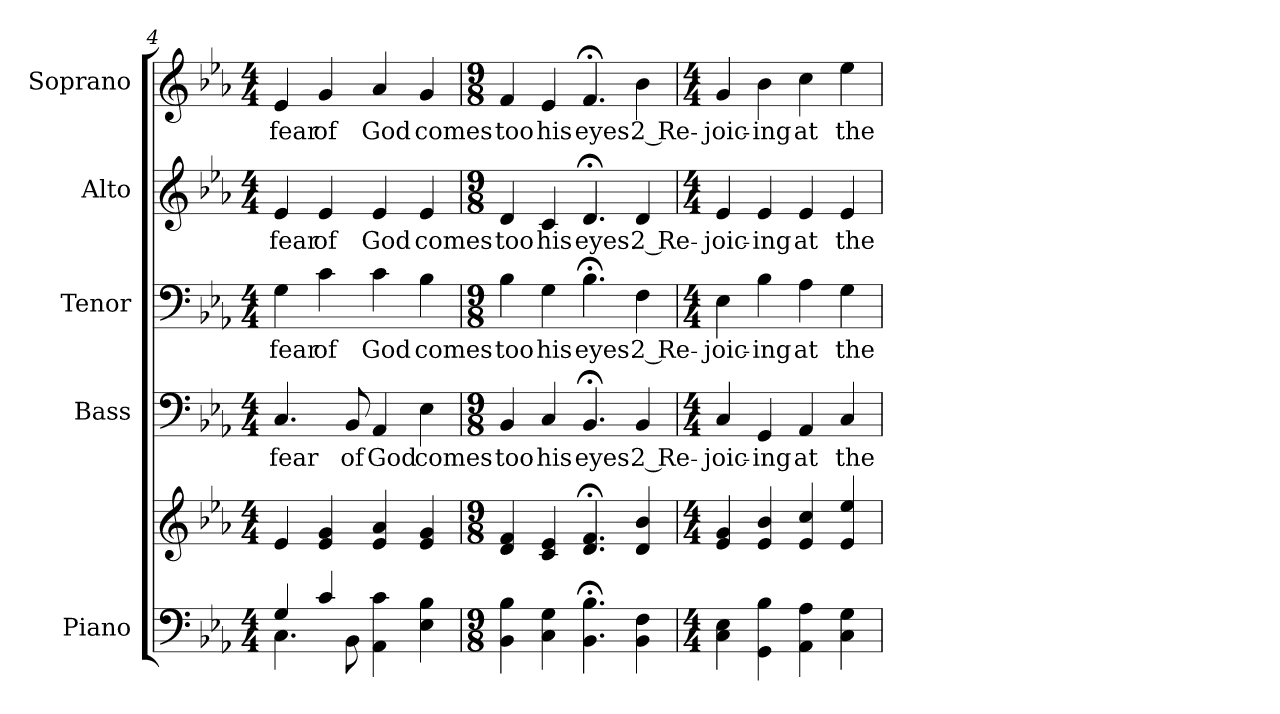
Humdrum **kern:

**kern	**kern	**kern	**text	**kern	**text	**kern	**text	**kern	**text
*part5	*part5	*part4	*part4	*part3	*part3	*part2	*part2	*part1	*part1
*staff6	*staff5	*staff4	*staff4	*staff3	*staff3	*staff2	*staff2	*staff1	*staff1
*I"Piano	*	*I"Bass	*	*I"Tenor	*	*I"Alto	*	*I"Soprano	*
*I'Pno.	*	*I'B.	*	*I'T.	*	*I'A.	*	*I'S.	*
!!LO:PB:g=z
*clefF4	*clefG2	*clefF4	*	*clefF4	*	*clefG2	*	*clefG2	*
*k[b-e-a-]	*k[b-e-a-]	*k[b-e-a-]	*	*k[b-e-a-]	*	*k[b-e-a-]	*	*k[b-e-a-]	*
*E-:	*E-:	*E-:	*	*E-:	*	*E-:	*	*E-:	*
*M4/4	*M4/4	*M4/4	*	*M4/4	*	*M4/4	*	*M4/4	*
=4	=4	=4	=4	=4	=4	=4	=4	=4	=4
*^	*	*	*	*	*	*	*	*	*
!	!	!	!	!LO:LY:b:color=#000000	!	!	!	!	!	!
!	!	!	!	!	!	!LO:LY:b:color=#000000	!	!	!	!
!	!	!	!	!	!	!	!	!LO:LY:b:color=#000000	!	!
!	!	!	!	!	!	!	!	!	!	!LO:LY:b:color=#000000
4Gi/	4.Ci\	4e-i/	4.Ci/	fear	4Gi\	fear	4e-i/	fear	4e-i/	fear
!	!	!	!	!	!	!LO:LY:b:color=#000000	!	!	!	!
!	!	!	!	!	!	!	!	!LO:LY:b:color=#000000	!	!
!	!	!	!	!	!	!	!	!	!	!LO:LY:b:color=#000000
4ci/	.	4e-i/ 4gi	.	.	4ci\	of	4e-i/	of	4gi/	of
!	!	!	!	!LO:LY:b:color=#000000	!	!	!	!	!	!
.	8BB-i\	.	8BB-i/	of	.	.	.	.	.	.
!	!	!	!	!LO:LY:b:color=#000000	!	!	!	!	!	!
!	!	!	!	!	!	!LO:LY:b:color=#000000	!	!	!	!
!	!	!	!	!	!	!	!	!LO:LY:b:color=#000000	!	!
!	!	!	!	!	!	!	!	!	!	!LO:LY:b:color=#000000
4AA-i\ 4ci	2ryy	4e-i/ 4a-i	4AA-i/	God	4ci\	God	4e-i/	God	4a-i/	God
!	!	!	!	!LO:LY:b:color=#000000	!	!	!	!	!	!
!	!	!	!	!	!	!LO:LY:b:color=#000000	!	!	!	!
!	!	!	!	!	!	!	!	!LO:LY:b:color=#000000	!	!
!	!	!	!	!	!	!	!	!	!	!LO:LY:b:color=#000000
4E-i\ 4B-i	.	4e-i/ 4gi	4E-i\	comes	4B-i\	comes	4e-i/	comes	4gi/	comes
*v	*v	*	*	*	*	*	*	*	*	*
=5	=5	=5	=5	=5	=5	=5	=5	=5	=5
*M9/8	*M9/8	*M9/8	*	*M9/8	*	*M9/8	*	*M9/8	*
!	!	!	!LO:LY:b:color=#000000	!	!	!	!	!	!
!	!	!	!	!	!LO:LY:b:color=#000000	!	!	!	!
!	!	!	!	!	!	!	!LO:LY:b:color=#000000	!	!
!	!	!	!	!	!	!	!	!	!LO:LY:b:color=#000000
4BB-i\ 4B-i	4di/ 4fi	4BB-i/	too	4B-i\	too	4di/	too	4fi/	too
!	!	!	!LO:LY:b:color=#000000	!	!	!	!	!	!
!	!	!	!	!	!LO:LY:b:color=#000000	!	!	!	!
!	!	!	!	!	!	!	!LO:LY:b:color=#000000	!	!
!	!	!	!	!	!	!	!	!	!LO:LY:b:color=#000000
4Ci\ 4Gi	4ci/ 4e-i	4Ci/	his	4Gi\	his	4ci/	his	4e-i/	his
!	!	!	!LO:LY:b:color=#000000	!	!	!	!	!	!
!	!	!	!	!	!LO:LY:b:color=#000000	!	!	!	!
!	!	!	!	!	!	!	!LO:LY:b:color=#000000	!	!
!	!	!	!	!	!	!	!	!	!LO:LY:b:color=#000000
4.BB-i\; 4.B-i;	4.di/; 4.fi;	4.BB-;i/	eyes.	4.B-;i\	eyes.	4.d;i/	eyes.	4.f;i/	eyes.
!	!	!	!LO:LY:b:color=#000000	!	!	!	!	!	!
!	!	!	!	!	!LO:LY:b:color=#000000	!	!	!	!
!	!	!	!	!	!	!	!LO:LY:b:color=#000000	!	!
!	!	!	!	!	!	!	!	!	!LO:LY:b:color=#000000
4BB-i\ 4Fi	4di/ 4b-i	4BB-i/	2 Re-	4Fi\	2 Re-	4di/	2 Re-	4b-i\	2 Re-
=6	=6	=6	=6	=6	=6	=6	=6	=6	=6
*M4/4	*M4/4	*M4/4	*	*M4/4	*	*M4/4	*	*M4/4	*
!	!	!	!LO:LY:b:color=#000000	!	!	!	!	!	!
!	!	!	!	!	!LO:LY:b:color=#000000	!	!	!	!
!	!	!	!	!	!	!	!LO:LY:b:color=#000000	!	!
!	!	!	!	!	!	!	!	!	!LO:LY:b:color=#000000
4Ci\ 4E-i	4e-i/ 4gi	4Ci/	-joic-	4E-i\	-joic-	4e-i/	-joic-	4gi/	-joic-
!	!	!	!LO:LY:b:color=#000000	!	!	!	!	!	!
!	!	!	!	!	!LO:LY:b:color=#000000	!	!	!	!
!	!	!	!	!	!	!	!LO:LY:b:color=#000000	!	!
!	!	!	!	!	!	!	!	!	!LO:LY:b:color=#000000
4GGi\ 4B-i	4e-i/ 4b-i	4GGi/	-ing	4B-i\	-ing	4e-i/	-ing	4b-i\	-ing
!	!	!	!LO:LY:b:color=#000000	!	!	!	!	!	!
!	!	!	!	!	!LO:LY:b:color=#000000	!	!	!	!
!	!	!	!	!	!	!	!LO:LY:b:color=#000000	!	!
!	!	!	!	!	!	!	!	!	!LO:LY:b:color=#000000
4AA-i\ 4A-i	4e-i/ 4cci	4AA-i/	at	4A-i\	at	4e-i/	at	4cci\	at
!	!	!	!LO:LY:b:color=#000000	!	!	!	!	!	!
!	!	!	!	!	!LO:LY:b:color=#000000	!	!	!	!
!	!	!	!	!	!	!	!LO:LY:b:color=#000000	!	!
!	!	!	!	!	!	!	!	!	!LO:LY:b:color=#000000
4Ci\ 4Gi	4e-i/ 4ee-i	4Ci/	the	4Gi\	the	4e-i/	the	4ee-i\	the
=	=	=	=	=	=	=	=	=	=
*-	*-	*-	*-	*-	*-	*-	*-	*-	*-
